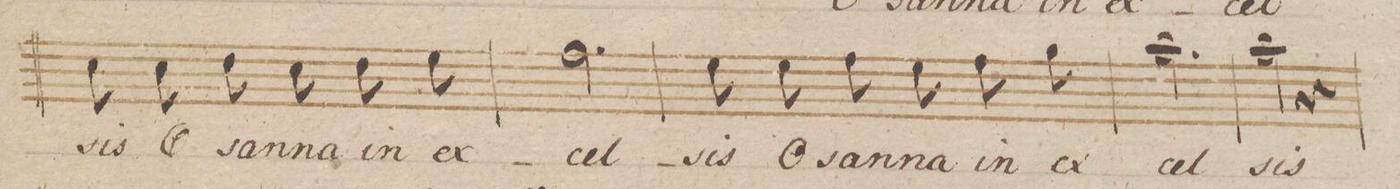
**kern	**text
*I"Canto	*
*clefC1	*
*k[b-]	*
*M3/4	*
8a\	-sis
8a\	O-
8b-\	-san-
8a\	-na
8b-\	in
8cc\	ex-
=79	=79
2.dd\	-cel-
=80	=80
8cc\	-sis
8cc\	O-
8dd\	-san-
8cc\	-na
8dd\	in
8ee\	ex-
=81	=81
2.ff\	-cel-
=82	=82
2ff\	-sis
4r	.
=83	=83
*-	*-
